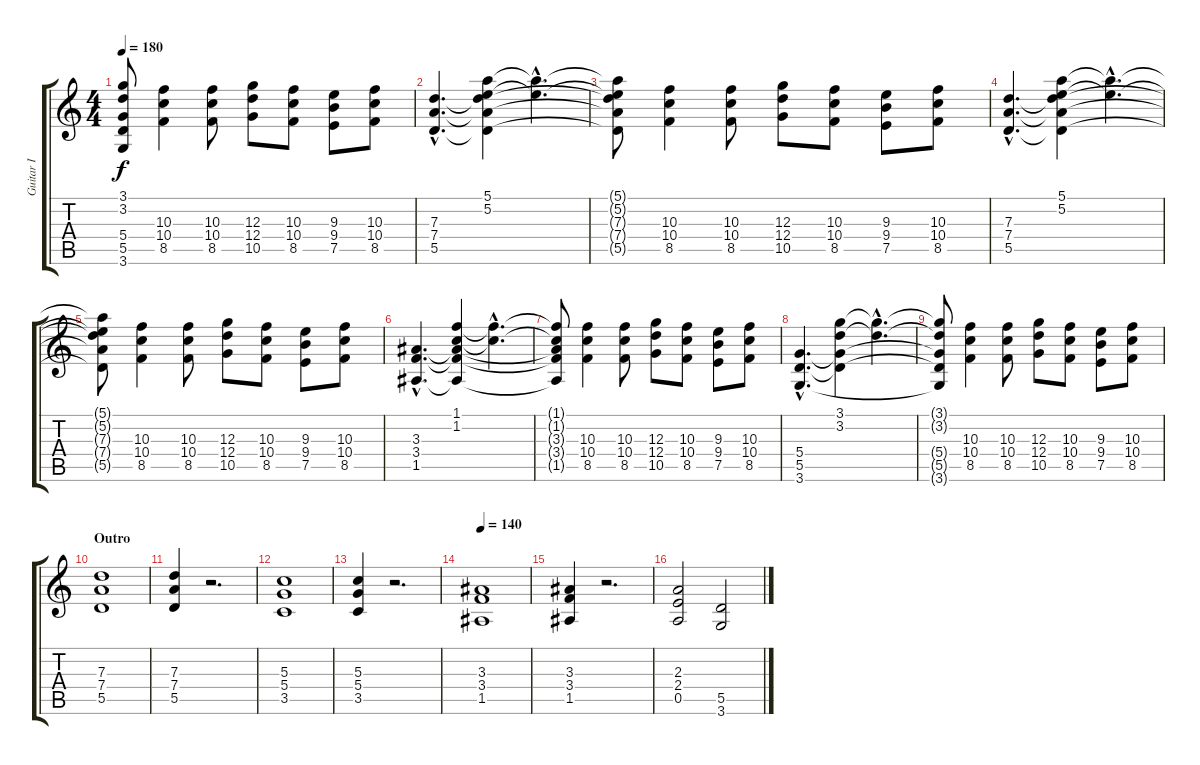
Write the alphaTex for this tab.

\track ("Guitar I" "Guitar I") {instrument distortionguitar}
\staff {score tabs}
\tuning (E4 B3 G3 D3 A2 E2) {hide}
\ts (4 4)
\tempo 180
\clef g2
\ks c
(3.1{t} 3.2{t} 5.4{t} 5.5{t} 3.6{t}).8{dy f} (10.3 10.4 8.5).4 (10.3 10.4 8.5).8 (12.3 12.4 10.5).8 (10.3 10.4 8.5).8 (9.3 9.4 7.5).8 (10.3 10.4 8.5).8 |
(7.3{hac} 7.4{hac} 5.5{hac}).4{d} (5.1 5.2 7.3{t} 7.4{t} 5.5{t}).4 (5.1{hac t} 5.2{hac t}).4{d} |
(5.1{t} 5.2{t} 7.3{t} 7.4{t} 5.5{t}).8 (10.3 10.4 8.5).4 (10.3 10.4 8.5).8 (12.3 12.4 10.5).8 (10.3 10.4 8.5).8 (9.3 9.4 7.5).8 (10.3 10.4 8.5).8 |
(7.3{hac} 7.4{hac} 5.5{hac}).4{d} (5.1 5.2 7.3{t} 7.4{t} 5.5{t}).4 (5.1{hac t} 5.2{hac t}).4{d} |
(5.1{t} 5.2{t} 7.3{t} 7.4{t} 5.5{t}).8 (10.3 10.4 8.5).4 (10.3 10.4 8.5).8 (12.3 12.4 10.5).8 (10.3 10.4 8.5).8 (9.3 9.4 7.5).8 (10.3 10.4 8.5).8 |
(3.3{hac} 3.4{hac} 1.5{hac}).4{d} (1.1 1.2 3.3{t} 3.4{t} 1.5{t}).4 (1.1{hac t} 1.2{hac t}).4{d} |
(1.1{t} 1.2{t} 3.3{t} 3.4{t} 1.5{t}).8 (10.3 10.4 8.5).4 (10.3 10.4 8.5).8 (12.3 12.4 10.5).8 (10.3 10.4 8.5).8 (9.3 9.4 7.5).8 (10.3 10.4 8.5).8 |
(5.4{hac} 5.5{hac} 3.6{hac}).4{d} (3.1 3.2 5.4{t} 5.5{t}).4 (3.1{hac t} 3.2{hac t}).4{d} |
(3.1{t} 3.2{t} 5.4{t} 5.5{t} 3.6{t}).8 (10.3 10.4 8.5).4 (10.3 10.4 8.5).8 (12.3 12.4 10.5).8 (10.3 10.4 8.5).8 (9.3 9.4 7.5).8 (10.3 10.4 8.5).8 |
\section ("" "Outro")
(7.3 7.4 5.5).1 |
(7.3 7.4 5.5).4 r.2{d} |
(5.3 5.4 3.5).1 |
(5.3 5.4 3.5).4 r.2{d} |
\tempo 140
(3.3 3.4 1.5).1 |
(3.3 3.4 1.5).4 r.2{d} |
(2.3 2.4 0.5).2 (5.5 3.6).2
